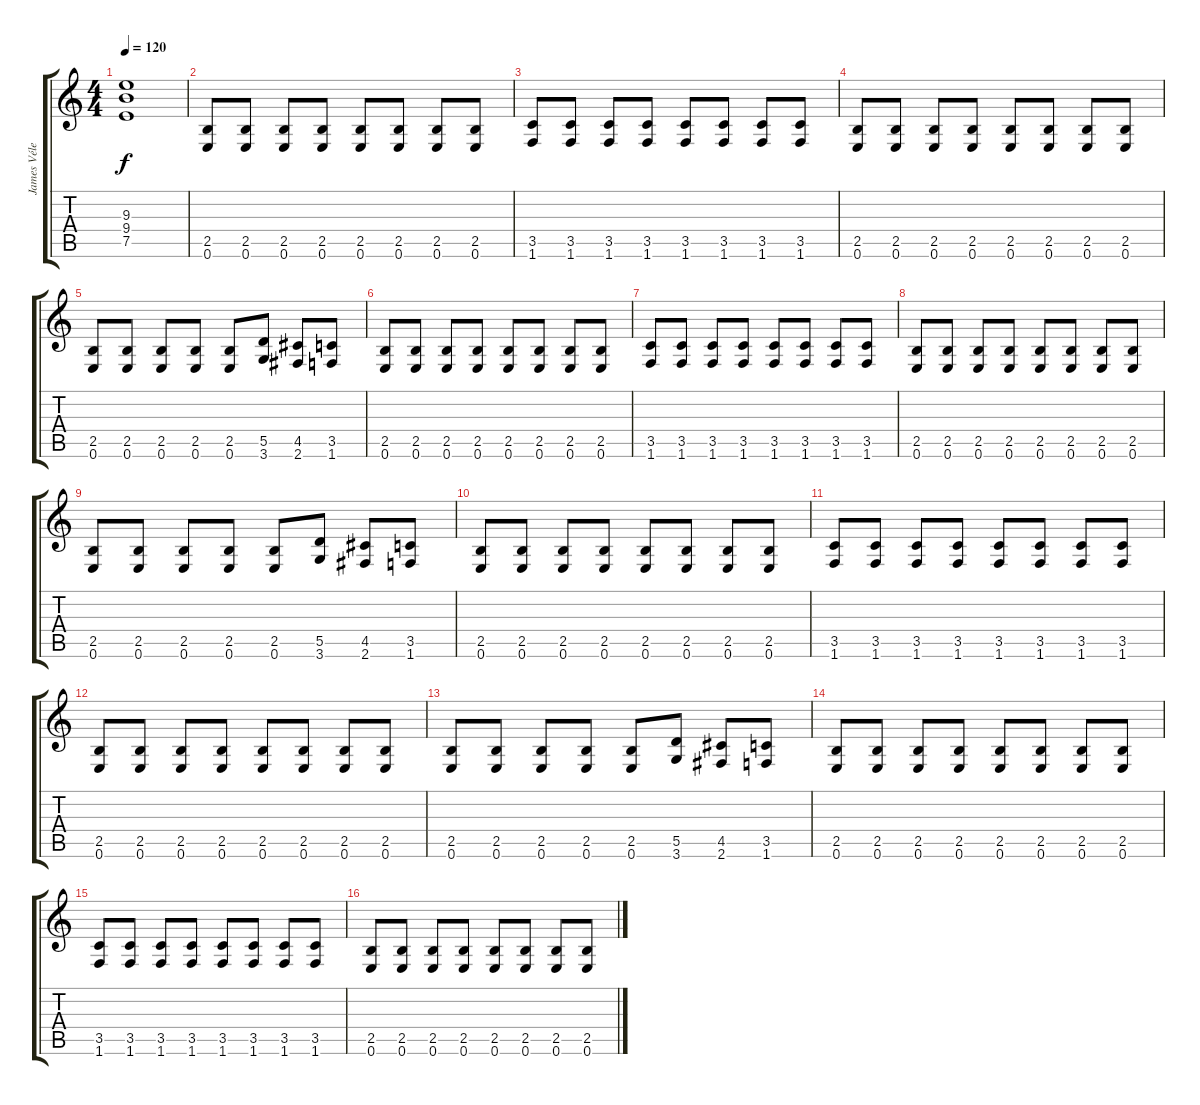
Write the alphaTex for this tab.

\track ("James Vélez" "James Véle") {instrument distortionguitar}
\staff {score tabs}
\tuning (E4 B3 G3 D3 A2 E2) {hide}
\ts (4 4)
\tempo 120
\clef g2
\ks c
(9.3{t} 9.4{t} 7.5{t}).1{dy f} |
(2.5 0.6).8 (2.5 0.6).8 (2.5 0.6).8 (2.5 0.6).8 (2.5 0.6).8 (2.5 0.6).8 (2.5 0.6).8 (2.5 0.6).8 |
(3.5 1.6).8 (3.5 1.6).8 (3.5 1.6).8 (3.5 1.6).8 (3.5 1.6).8 (3.5 1.6).8 (3.5 1.6).8 (3.5 1.6).8 |
(2.5 0.6).8 (2.5 0.6).8 (2.5 0.6).8 (2.5 0.6).8 (2.5 0.6).8 (2.5 0.6).8 (2.5 0.6).8 (2.5 0.6).8 |
(2.5 0.6).8 (2.5 0.6).8 (2.5 0.6).8 (2.5 0.6).8 (2.5 0.6).8 (5.5 3.6).8 (4.5 2.6).8 (3.5 1.6).8 |
(2.5 0.6).8 (2.5 0.6).8 (2.5 0.6).8 (2.5 0.6).8 (2.5 0.6).8 (2.5 0.6).8 (2.5 0.6).8 (2.5 0.6).8 |
(3.5 1.6).8 (3.5 1.6).8 (3.5 1.6).8 (3.5 1.6).8 (3.5 1.6).8 (3.5 1.6).8 (3.5 1.6).8 (3.5 1.6).8 |
(2.5 0.6).8 (2.5 0.6).8 (2.5 0.6).8 (2.5 0.6).8 (2.5 0.6).8 (2.5 0.6).8 (2.5 0.6).8 (2.5 0.6).8 |
(2.5 0.6).8 (2.5 0.6).8 (2.5 0.6).8 (2.5 0.6).8 (2.5 0.6).8 (5.5 3.6).8 (4.5 2.6).8 (3.5 1.6).8 |
(2.5 0.6).8 (2.5 0.6).8 (2.5 0.6).8 (2.5 0.6).8 (2.5 0.6).8 (2.5 0.6).8 (2.5 0.6).8 (2.5 0.6).8 |
(3.5 1.6).8 (3.5 1.6).8 (3.5 1.6).8 (3.5 1.6).8 (3.5 1.6).8 (3.5 1.6).8 (3.5 1.6).8 (3.5 1.6).8 |
(2.5 0.6).8 (2.5 0.6).8 (2.5 0.6).8 (2.5 0.6).8 (2.5 0.6).8 (2.5 0.6).8 (2.5 0.6).8 (2.5 0.6).8 |
(2.5 0.6).8 (2.5 0.6).8 (2.5 0.6).8 (2.5 0.6).8 (2.5 0.6).8 (5.5 3.6).8 (4.5 2.6).8 (3.5 1.6).8 |
(2.5 0.6).8 (2.5 0.6).8 (2.5 0.6).8 (2.5 0.6).8 (2.5 0.6).8 (2.5 0.6).8 (2.5 0.6).8 (2.5 0.6).8 |
(3.5 1.6).8 (3.5 1.6).8 (3.5 1.6).8 (3.5 1.6).8 (3.5 1.6).8 (3.5 1.6).8 (3.5 1.6).8 (3.5 1.6).8 |
(2.5 0.6).8 (2.5 0.6).8 (2.5 0.6).8 (2.5 0.6).8 (2.5 0.6).8 (2.5 0.6).8 (2.5 0.6).8 (2.5 0.6).8
